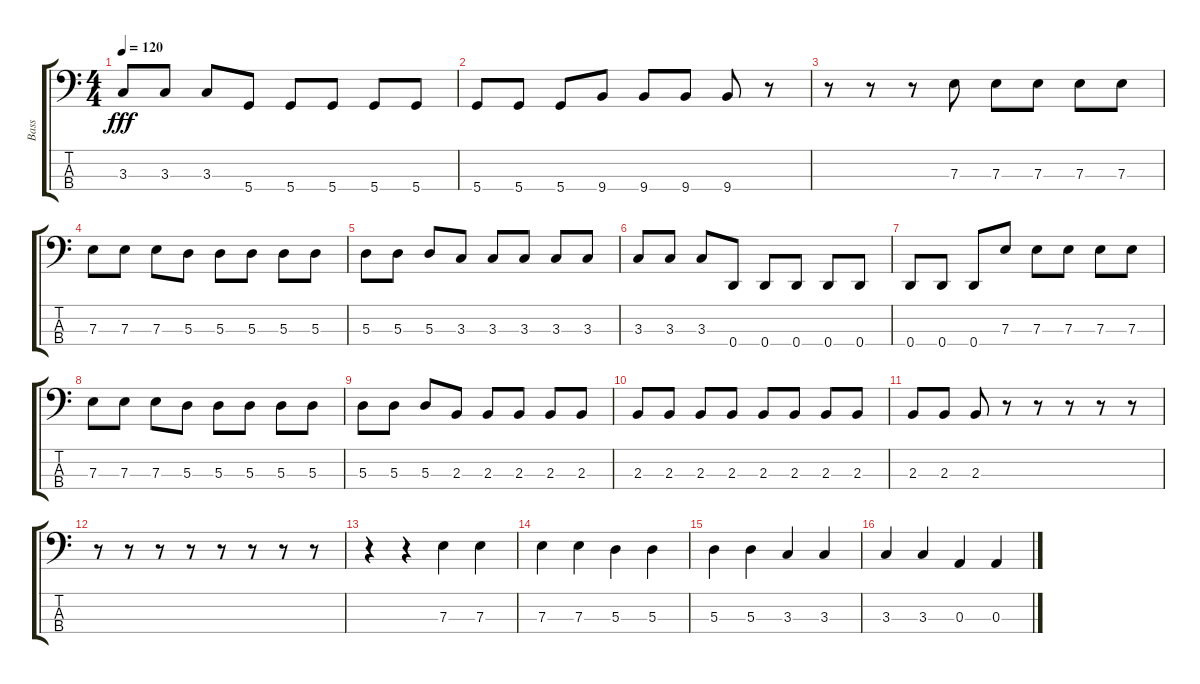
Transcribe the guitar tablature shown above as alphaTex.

\track ("Bass" "Bass") {instrument electricbassfinger}
\staff {score tabs}
\tuning (G2 D2 A1 D1) {hide}
\ts (4 4)
\tempo 120
\clef f4
\ks c
3.3.8{dy fff} 3.3.8 3.3.8 5.4.8 5.4.8 5.4.8 5.4.8 5.4.8 |
5.4.8 5.4.8 5.4.8 9.4.8 9.4.8 9.4.8 9.4.8 r.8 |
r.8 r.8 r.8 7.3.8 7.3.8 7.3.8 7.3.8 7.3.8 |
7.3.8 7.3.8 7.3.8 5.3.8 5.3.8 5.3.8 5.3.8 5.3.8 |
5.3.8 5.3.8 5.3.8 3.3.8 3.3.8 3.3.8 3.3.8 3.3.8 |
3.3.8 3.3.8 3.3.8 0.4.8 0.4.8 0.4.8 0.4.8 0.4.8 |
0.4.8 0.4.8 0.4.8 7.3.8 7.3.8 7.3.8 7.3.8 7.3.8 |
7.3.8 7.3.8 7.3.8 5.3.8 5.3.8 5.3.8 5.3.8 5.3.8 |
5.3.8 5.3.8 5.3.8 2.3.8 2.3.8 2.3.8 2.3.8 2.3.8 |
2.3.8 2.3.8 2.3.8 2.3.8 2.3.8 2.3.8 2.3.8 2.3.8 |
2.3.8 2.3.8 2.3.8 r.8 r.8 r.8 r.8 r.8 |
r.8 r.8 r.8 r.8 r.8 r.8 r.8 r.8 |
r.4 r.4 7.3.4 7.3.4 |
7.3.4 7.3.4 5.3.4 5.3.4 |
5.3.4 5.3.4 3.3.4 3.3.4 |
3.3.4 3.3.4 0.3.4 0.3.4
